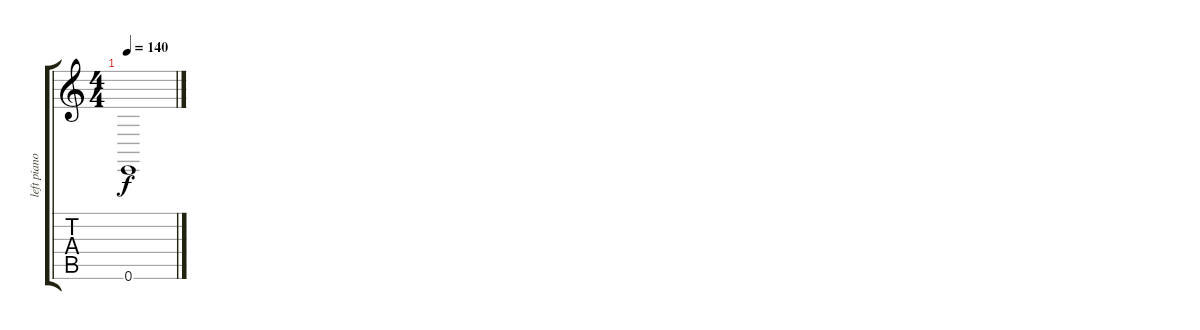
\track ("left piano" "left piano") {instrument lead2sawtooth}
\staff {score tabs}
\tuning (E4 B3 G3 D3 A2 E2) {hide}
\ts (4 4)
\tempo 140
\clef g2
\ks c
0.6.1{dy f}
